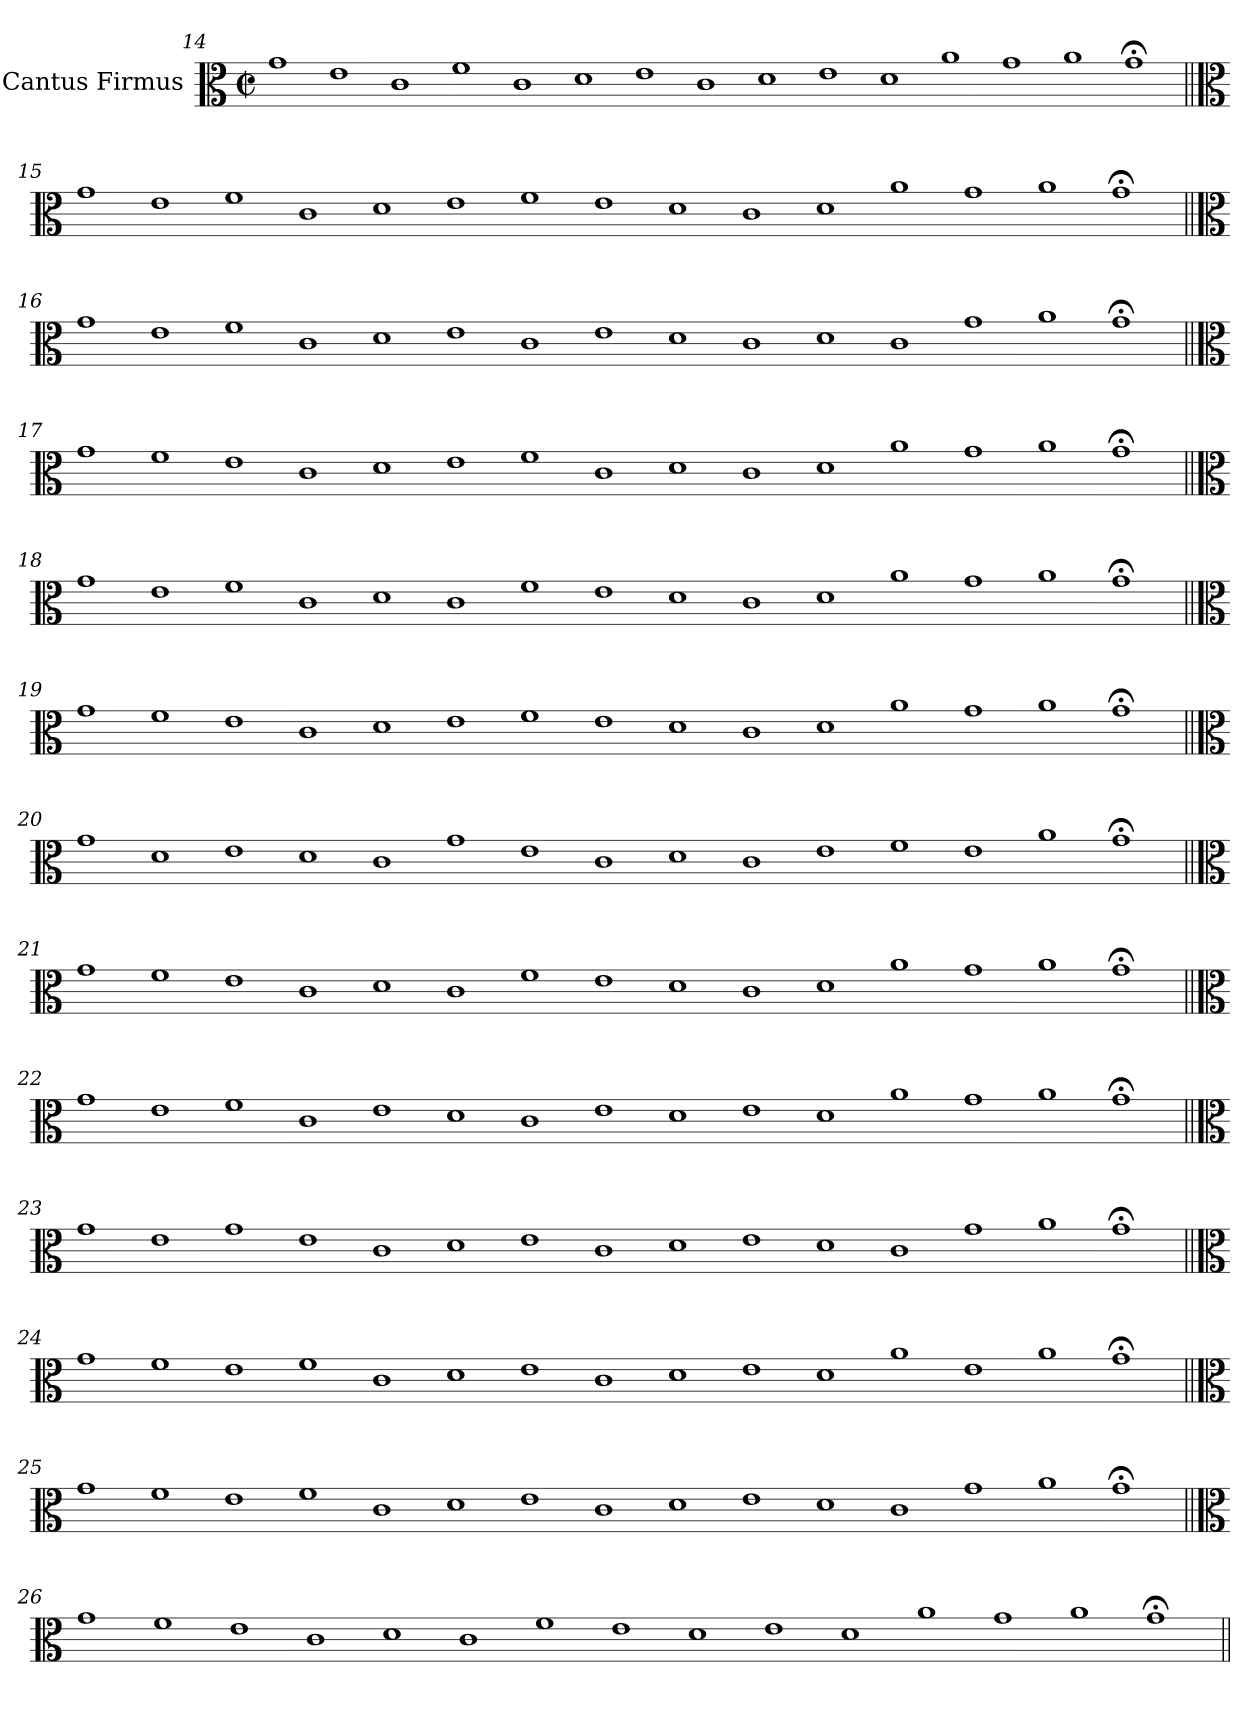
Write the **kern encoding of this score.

**kern
*part1
*staff1
*I"Cantus Firmus
*I'cf
!!LO:LB:g=z
*clefC3
*k[]
*M2/2
*met(c|)
=14
1g
1e
1c
1f
1c
1d
1e
1c
1d
1e
1d
1a
1g
1a
1g;<
!!LO:LB:g=z
=15||
*clefC3
1g
1e
1f
1c
1d
1e
1f
1e
1d
1c
1d
1a
1g
1a
1g;<
!!LO:LB:g=z
=16||
*clefC3
1g
1e
1f
1c
1d
1e
1c
1e
1d
1c
1d
1c
1g
1a
1g;<
!!LO:LB:g=z
=17||
*clefC3
1g
1f
1e
1c
1d
1e
1f
1c
1d
1c
1d
1a
1g
1a
1g;<
!!LO:LB:g=z
=18||
*clefC3
1g
1e
1f
1c
1d
1c
1f
1e
1d
1c
1d
1a
1g
1a
1g;<
!!LO:LB:g=z
=19||
*clefC3
1g
1f
1e
1c
1d
1e
1f
1e
1d
1c
1d
1a
1g
1a
1g;<
!!LO:LB:g=z
=20||
*clefC3
1g
1d
1e
1d
1c
1g
1e
1c
1d
1c
1e
1f
1e
1a
1g;<
!!LO:LB:g=z
=21||
*clefC3
1g
1f
1e
1c
1d
1c
1f
1e
1d
1c
1d
1a
1g
1a
1g;<
!!LO:LB:g=z
=22||
*clefC3
1g
1e
1f
1c
1e
1d
1c
1e
1d
1e
1d
1a
1g
1a
1g;<
!!LO:LB:g=z
=23||
*clefC3
1g
1e
1g
1e
1c
1d
1e
1c
1d
1e
1d
1c
1g
1a
1g;<
!!LO:LB:g=z
=24||
*clefC3
1g
1f
1e
1f
1c
1d
1e
1c
1d
1e
1d
1a
1e
1a
1g;<
!!LO:LB:g=z
=25||
*clefC3
1g
1f
1e
1f
1c
1d
1e
1c
1d
1e
1d
1c
1g
1a
1g;<
!!LO:LB:g=z
=26||
*clefC3
1g
1f
1e
1c
1d
1c
1f
1e
1d
1e
1d
1a
1g
1a
1g;<
=||
*-
